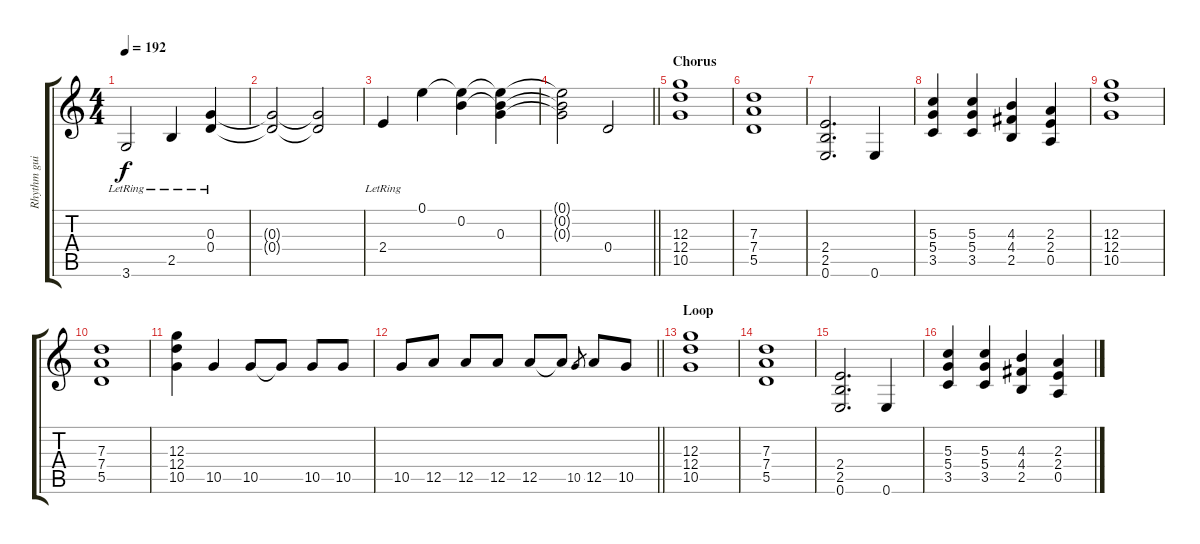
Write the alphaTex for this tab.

\track ("Rhythm guitar" "Rhythm gui") {instrument distortionguitar}
\staff {score tabs}
\tuning (E4 B3 G3 D3 A2 E2) {hide}
\ts (4 4)
\tempo 192
\clef g2
\ks c
3.6{lr}.2{dy f} 2.5{lr}.4 (0.3{lr} 0.4{lr}).4 |
(0.3{t} 0.4{t}).2 (0.3{t} 0.4{t}).2 |
2.4{lr}.4 0.1.4 (0.1{t} 0.2).4 (0.1{t} 0.2{t} 0.3).4 |
\barLineRight lightlight
(0.1{t} 0.2{t} 0.3{t}).2 0.4.2 |
\section ("" "Chorus")
(12.3 12.4 10.5).1{volume 16} |
(7.3 7.4 5.5).1 |
(2.4 2.5 0.6).2{d} 0.6.4 |
(5.3 5.4 3.5).4 (5.3 5.4 3.5).4 (4.3 4.4 2.5).4 (2.3 2.4 0.5).4 |
(12.3 12.4 10.5).1 |
(7.3 7.4 5.5).1 |
(12.3 12.4 10.5).4 10.5.4 10.5.8 10.5{t}.8 10.5.8 10.5.8 |
\barLineRight lightlight
10.5.8 12.5.8 12.5.8 12.5.8 12.5.8 12.5{t}.8 10.5.8{gr} 12.5.8 10.5.8 |
\section ("" "Loop")
(12.3 12.4 10.5).1{volume 16} |
(7.3 7.4 5.5).1 |
(2.4 2.5 0.6).2{d} 0.6.4 |
(5.3 5.4 3.5).4 (5.3 5.4 3.5).4 (4.3 4.4 2.5).4 (2.3 2.4 0.5).4
